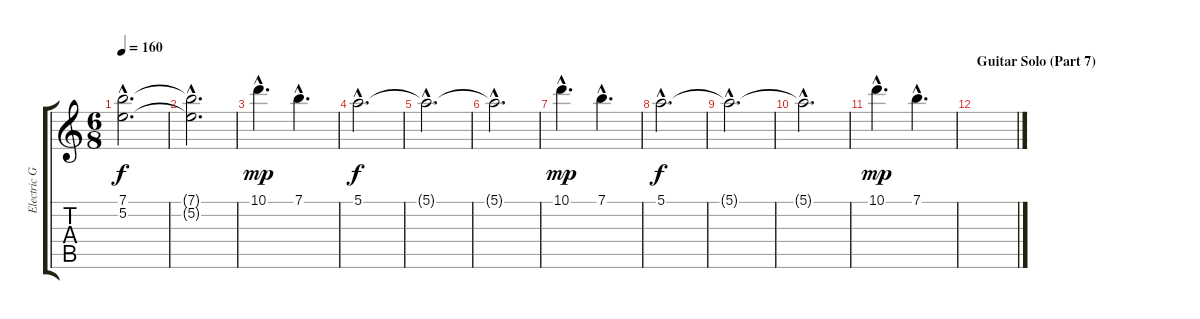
\track ("Electric Guitar 2" "Electric G") {instrument distortionguitar}
\staff {score tabs}
\tuning (E4 B3 G3 D3 A2 E2) {hide}
\ts (6 8)
\tempo 160
\clef g2
\ks c
(7.1{hac t} 5.2{hac t}).2{d dy f} |
(7.1{hac t} 5.2{hac t}).2{d} |
10.1{hac}.4{d dy mp} 7.1{hac}.4{d} |
5.1{hac}.2{d dy f} |
5.1{hac t}.2{d} |
5.1{hac t}.2{d} |
10.1{hac}.4{d dy mp} 7.1{hac}.4{d} |
5.1{hac}.2{d dy f} |
5.1{hac t}.2{d} |
5.1{hac t}.2{d} |
10.1{hac}.4{d dy mp} 7.1{hac}.4{d} |
\section ("" "Guitar Solo (Part 7)")
